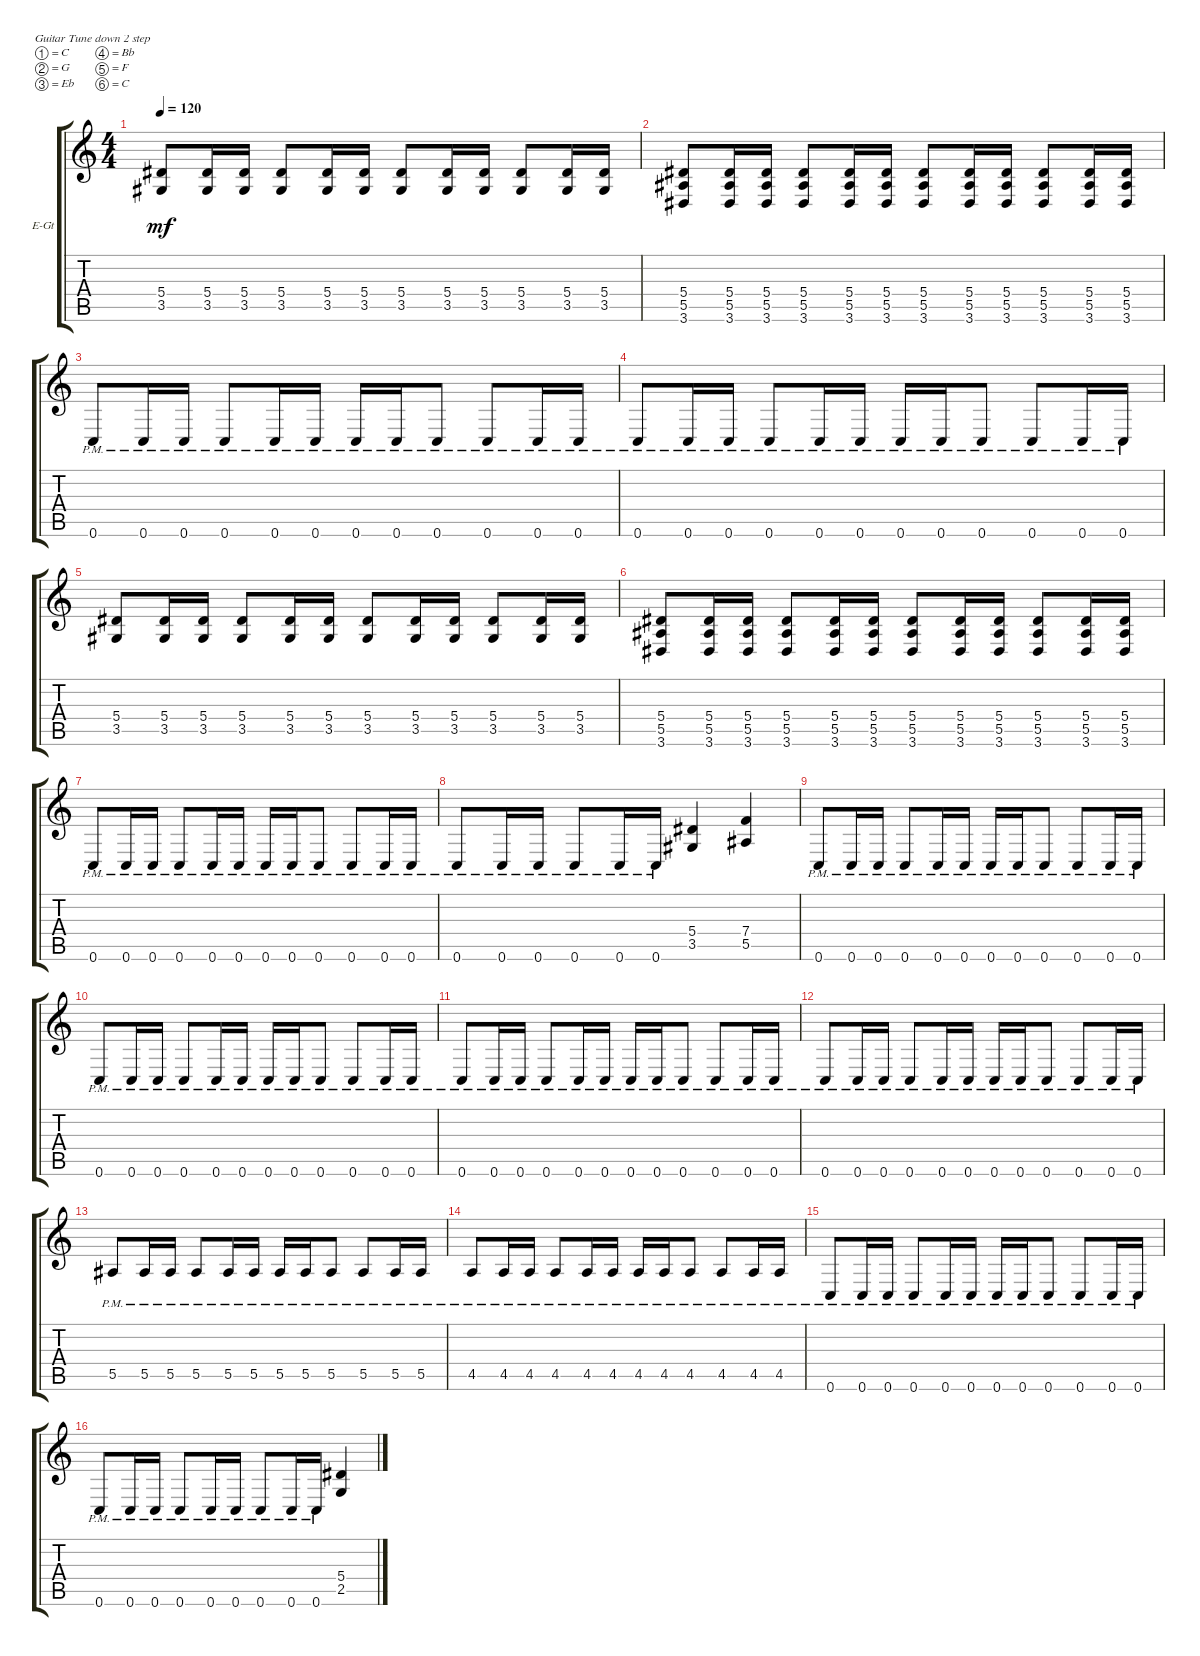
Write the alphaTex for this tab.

\bracketExtendMode groupsimilarinstruments
\firstSystemTrackNameOrientation horizontal
\otherSystemsTrackNameOrientation horizontal
\track ("Electric Guitar 2" "E-Gt") {instrument distortionguitar}
\staff {score tabs}
\tuning (C4 G3 Eb3 Bb2 F2 C2)
\ts (4 4)
\tempo 120
\clef g2
\ks c
(3.5 5.4).8{dy mf} (3.5 5.4).16 (3.5 5.4).16 (3.5 5.4).8 (3.5 5.4).16 (3.5 5.4).16 (3.5 5.4).8 (3.5 5.4).16 (3.5 5.4).16 (3.5 5.4).8 (3.5 5.4).16 (3.5 5.4).16 |
(5.5 5.4 3.6).8 (5.5 5.4 3.6).16 (5.5 5.4 3.6).16 (5.5 5.4 3.6).8 (5.5 5.4 3.6).16 (5.5 5.4 3.6).16 (5.5 5.4 3.6).8 (5.5 5.4 3.6).16 (5.5 5.4 3.6).16 (5.5 5.4 3.6).8 (5.5 5.4 3.6).16 (5.5 5.4 3.6).16 |
0.6{pm}.8 0.6{pm}.16 0.6{pm}.16 0.6{pm}.8 0.6{pm}.16 0.6{pm}.16 0.6{pm}.16 0.6{pm}.16 0.6{pm}.8 0.6{pm}.8 0.6{pm}.16 0.6{pm}.16 |
0.6{pm}.8 0.6{pm}.16 0.6{pm}.16 0.6{pm}.8 0.6{pm}.16 0.6{pm}.16 0.6{pm}.16 0.6{pm}.16 0.6{pm}.8 0.6{pm}.8 0.6{pm}.16 0.6{pm}.16 |
(3.5 5.4).8 (3.5 5.4).16 (3.5 5.4).16 (3.5 5.4).8 (3.5 5.4).16 (3.5 5.4).16 (3.5 5.4).8 (3.5 5.4).16 (3.5 5.4).16 (3.5 5.4).8 (3.5 5.4).16 (3.5 5.4).16 |
(5.5 5.4 3.6).8 (5.5 5.4 3.6).16 (5.5 5.4 3.6).16 (5.5 5.4 3.6).8 (5.5 5.4 3.6).16 (5.5 5.4 3.6).16 (5.5 5.4 3.6).8 (5.5 5.4 3.6).16 (5.5 5.4 3.6).16 (5.5 5.4 3.6).8 (5.5 5.4 3.6).16 (5.5 5.4 3.6).16 |
0.6{pm}.8 0.6{pm}.16 0.6{pm}.16 0.6{pm}.8 0.6{pm}.16 0.6{pm}.16 0.6{pm}.16 0.6{pm}.16 0.6{pm}.8 0.6{pm}.8 0.6{pm}.16 0.6{pm}.16 |
0.6{pm}.8 0.6{pm}.16 0.6{pm}.16 0.6{pm}.8 0.6{pm}.16 0.6{pm}.16 (3.5 5.4).4 (5.5 7.4).4 |
0.6{pm}.8 0.6{pm}.16 0.6{pm}.16 0.6{pm}.8 0.6{pm}.16 0.6{pm}.16 0.6{pm}.16 0.6{pm}.16 0.6{pm}.8 0.6{pm}.8 0.6{pm}.16 0.6{pm}.16 |
0.6{pm}.8 0.6{pm}.16 0.6{pm}.16 0.6{pm}.8 0.6{pm}.16 0.6{pm}.16 0.6{pm}.16 0.6{pm}.16 0.6{pm}.8 0.6{pm}.8 0.6{pm}.16 0.6{pm}.16 |
0.6{pm}.8 0.6{pm}.16 0.6{pm}.16 0.6{pm}.8 0.6{pm}.16 0.6{pm}.16 0.6{pm}.16 0.6{pm}.16 0.6{pm}.8 0.6{pm}.8 0.6{pm}.16 0.6{pm}.16 |
0.6{pm}.8 0.6{pm}.16 0.6{pm}.16 0.6{pm}.8 0.6{pm}.16 0.6{pm}.16 0.6{pm}.16 0.6{pm}.16 0.6{pm}.8 0.6{pm}.8 0.6{pm}.16 0.6{pm}.16 |
5.5{pm}.8 5.5{pm}.16 5.5{pm}.16 5.5{pm}.8 5.5{pm}.16 5.5{pm}.16 5.5{pm}.16 5.5{pm}.16 5.5{pm}.8 5.5{pm}.8 5.5{pm}.16 5.5{pm}.16 |
4.5{pm}.8 4.5{pm}.16 4.5{pm}.16 4.5{pm}.8 4.5{pm}.16 4.5{pm}.16 4.5{pm}.16 4.5{pm}.16 4.5{pm}.8 4.5{pm}.8 4.5{pm}.16 4.5{pm}.16 |
0.6{pm}.8 0.6{pm}.16 0.6{pm}.16 0.6{pm}.8 0.6{pm}.16 0.6{pm}.16 0.6{pm}.16 0.6{pm}.16 0.6{pm}.8 0.6{pm}.8 0.6{pm}.16 0.6{pm}.16 |
0.6{pm}.8 0.6{pm}.16 0.6{pm}.16 0.6{pm}.8 0.6{pm}.16 0.6{pm}.16 0.6{pm}.8 0.6{pm}.16 0.6{pm}.16 (2.5 5.4).4
